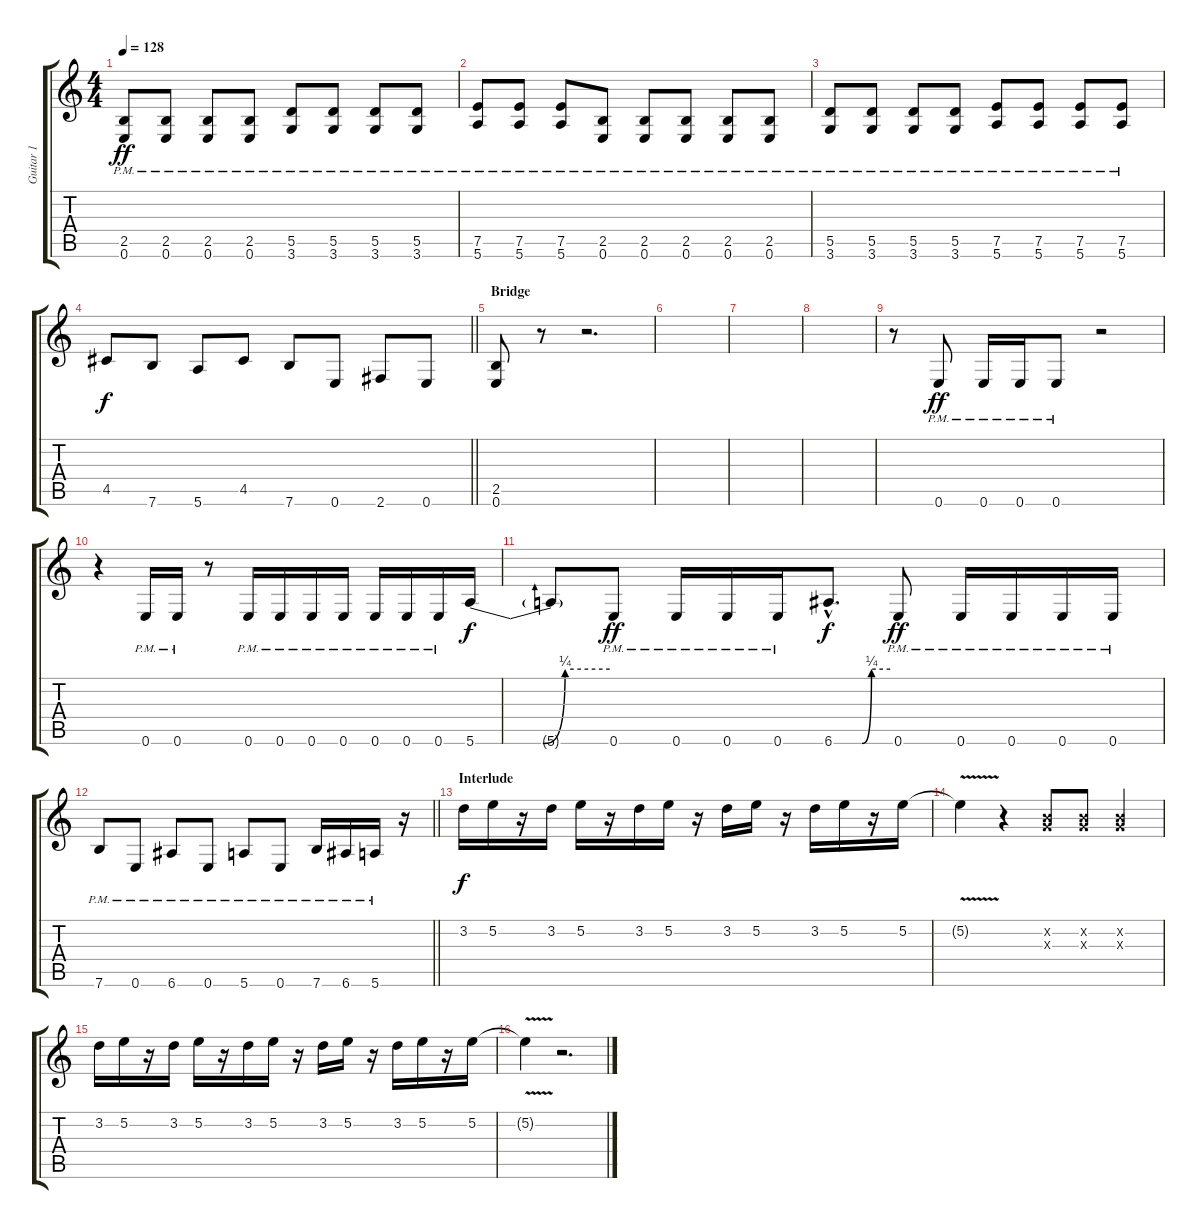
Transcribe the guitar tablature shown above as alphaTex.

\track ("Guitar 1" "Guitar 1") {instrument distortionguitar}
\staff {score tabs}
\tuning (E4 B3 G3 D3 A2 E2) {hide}
\ts (4 4)
\tempo 128
\clef g2
\ks c
(2.5{pm} 0.6{pm}).8{dy ff} (2.5{pm} 0.6{pm}).8 (2.5{pm} 0.6{pm}).8 (2.5{pm} 0.6{pm}).8 (5.5{pm} 3.6{pm}).8 (5.5{pm} 3.6{pm}).8 (5.5{pm} 3.6{pm}).8 (5.5{pm} 3.6{pm}).8 |
(7.5{pm} 5.6{pm}).8 (7.5{pm} 5.6{pm}).8 (7.5{pm} 5.6{pm}).8 (2.5{pm} 0.6{pm}).8 (2.5{pm} 0.6{pm}).8 (2.5{pm} 0.6{pm}).8 (2.5{pm} 0.6{pm}).8 (2.5{pm} 0.6{pm}).8 |
(5.5{pm} 3.6{pm}).8 (5.5{pm} 3.6{pm}).8 (5.5{pm} 3.6{pm}).8 (5.5{pm} 3.6{pm}).8 (7.5{pm} 5.6{pm}).8 (7.5{pm} 5.6{pm}).8 (7.5{pm} 5.6{pm}).8 (7.5{pm} 5.6{pm}).8 |
\barLineRight lightlight
4.5.8{dy f} 7.6.8 5.6.8 4.5.8 7.6.8 0.6.8 2.6.8 0.6.8 |
\section ("" "Bridge")
(2.5 0.6).8 r.8 r.2{d} |
|
|
|
r.8 0.6{pm}.8{dy ff} 0.6{pm}.16 0.6{pm}.16 0.6{pm}.8 r.2 |
r.4 0.6{pm}.16 0.6{pm}.16 r.8 0.6{pm}.16 0.6{pm}.16 0.6{pm}.16 0.6{pm}.16 0.6{pm}.16 0.6{pm}.16 0.6{pm}.16 5.6{be (custom 0 0 30 0 40 1 60 1)}.16{dy f} |
5.6{t}.8 0.6{pm}.8{dy ff} 0.6{pm}.16 0.6{pm}.16 0.6{pm}.16 6.6{be (custom 0 0 30 0 40 1 60 1) hac}.8{d dy f} 0.6{pm}.8{dy ff} 0.6{pm}.16 0.6{pm}.16 0.6{pm}.16 0.6{pm}.16 |
\barLineRight lightlight
7.6{pm}.8 0.6{pm}.8 6.6{pm}.8 0.6{pm}.8 5.6{pm}.8 0.6{pm}.8 7.6{pm}.16 6.6{pm}.16 5.6{pm}.16 r.16 |
\section ("" "Interlude")
3.2.16{dy f} 5.2.16 r.16 3.2.16 5.2.16 r.16 3.2.16 5.2.16 r.16 3.2.16 5.2.16 r.16 3.2.16 5.2.16 r.16 5.2.16 |
5.2{v t}.4 r.4 (0.2{x} 0.3{x}).8 (0.2{x} 0.3{x}).8 (0.2{x} 0.3{x}).4 |
3.2.16 5.2.16 r.16 3.2.16 5.2.16 r.16 3.2.16 5.2.16 r.16 3.2.16 5.2.16 r.16 3.2.16 5.2.16 r.16 5.2.16 |
5.2{v t}.4 r.2{d}
